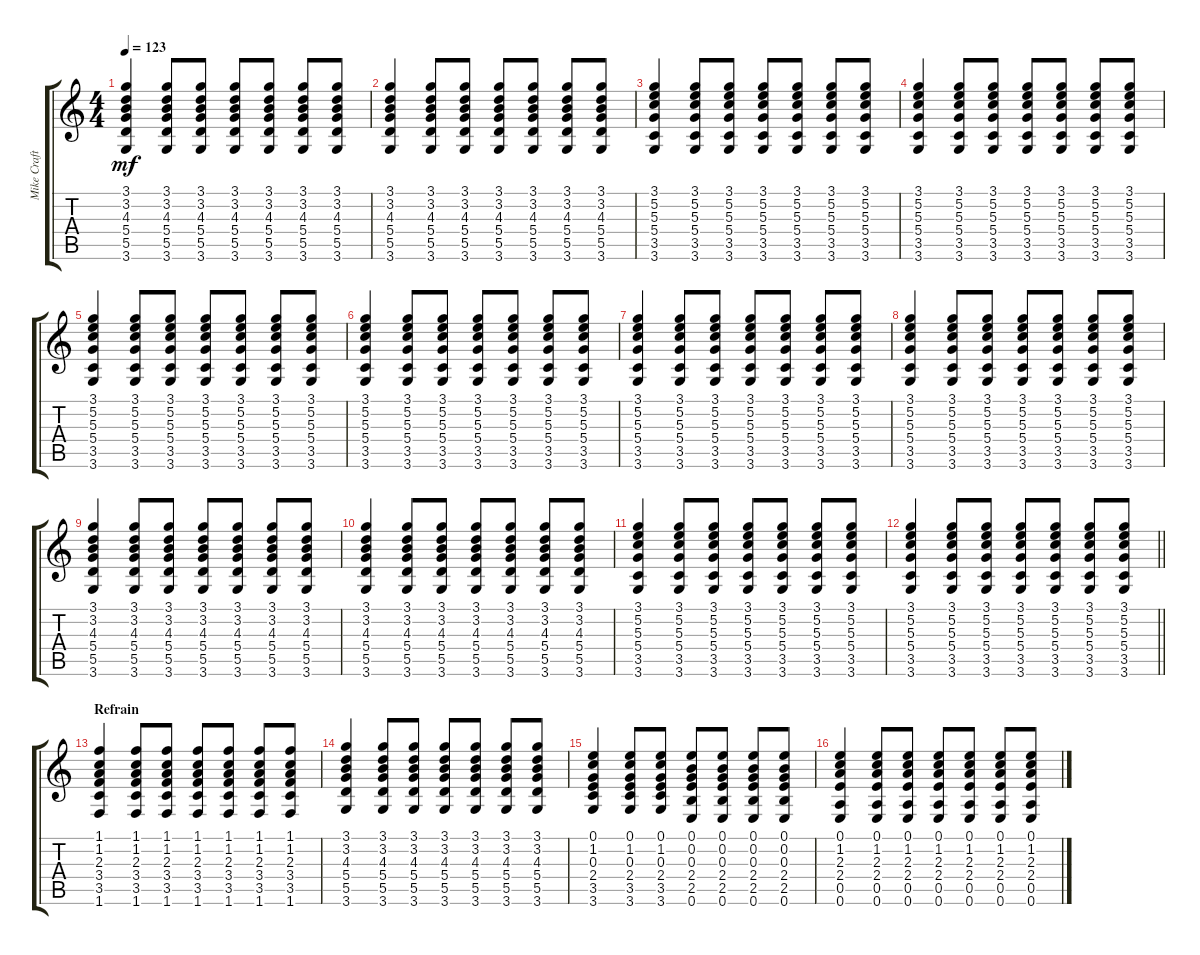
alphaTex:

\track ("Mike Craft - Steel Guitar(Rythm)" "Mike Craft") {instrument acousticguitarsteel}
\staff {score tabs}
\tuning (E4 B3 G3 D3 A2 E2) {hide}
\ts (4 4)
\tempo 123
\clef g2
\ks c
(3.1 3.2 4.3 5.4 5.5 3.6).4{dy mf} (3.1 3.2 4.3 5.4 5.5 3.6).8 (3.1 3.2 4.3 5.4 5.5 3.6).8 (3.1 3.2 4.3 5.4 5.5 3.6).8 (3.1 3.2 4.3 5.4 5.5 3.6).8 (3.1 3.2 4.3 5.4 5.5 3.6).8 (3.1 3.2 4.3 5.4 5.5 3.6).8 |
(3.1 3.2 4.3 5.4 5.5 3.6).4 (3.1 3.2 4.3 5.4 5.5 3.6).8 (3.1 3.2 4.3 5.4 5.5 3.6).8 (3.1 3.2 4.3 5.4 5.5 3.6).8 (3.1 3.2 4.3 5.4 5.5 3.6).8 (3.1 3.2 4.3 5.4 5.5 3.6).8 (3.1 3.2 4.3 5.4 5.5 3.6).8 |
(3.1 5.2 5.3 5.4 3.5 3.6).4 (3.1 5.2 5.3 5.4 3.5 3.6).8 (3.1 5.2 5.3 5.4 3.5 3.6).8 (3.1 5.2 5.3 5.4 3.5 3.6).8 (3.1 5.2 5.3 5.4 3.5 3.6).8 (3.1 5.2 5.3 5.4 3.5 3.6).8 (3.1 5.2 5.3 5.4 3.5 3.6).8 |
(3.1 5.2 5.3 5.4 3.5 3.6).4 (3.1 5.2 5.3 5.4 3.5 3.6).8 (3.1 5.2 5.3 5.4 3.5 3.6).8 (3.1 5.2 5.3 5.4 3.5 3.6).8 (3.1 5.2 5.3 5.4 3.5 3.6).8 (3.1 5.2 5.3 5.4 3.5 3.6).8 (3.1 5.2 5.3 5.4 3.5 3.6).8 |
(3.1 5.2 5.3 5.4 3.5 3.6).4 (3.1 5.2 5.3 5.4 3.5 3.6).8 (3.1 5.2 5.3 5.4 3.5 3.6).8 (3.1 5.2 5.3 5.4 3.5 3.6).8 (3.1 5.2 5.3 5.4 3.5 3.6).8 (3.1 5.2 5.3 5.4 3.5 3.6).8 (3.1 5.2 5.3 5.4 3.5 3.6).8 |
(3.1 5.2 5.3 5.4 3.5 3.6).4 (3.1 5.2 5.3 5.4 3.5 3.6).8 (3.1 5.2 5.3 5.4 3.5 3.6).8 (3.1 5.2 5.3 5.4 3.5 3.6).8 (3.1 5.2 5.3 5.4 3.5 3.6).8 (3.1 5.2 5.3 5.4 3.5 3.6).8 (3.1 5.2 5.3 5.4 3.5 3.6).8 |
(3.1 5.2 5.3 5.4 3.5 3.6).4 (3.1 5.2 5.3 5.4 3.5 3.6).8 (3.1 5.2 5.3 5.4 3.5 3.6).8 (3.1 5.2 5.3 5.4 3.5 3.6).8 (3.1 5.2 5.3 5.4 3.5 3.6).8 (3.1 5.2 5.3 5.4 3.5 3.6).8 (3.1 5.2 5.3 5.4 3.5 3.6).8 |
(3.1 5.2 5.3 5.4 3.5 3.6).4 (3.1 5.2 5.3 5.4 3.5 3.6).8 (3.1 5.2 5.3 5.4 3.5 3.6).8 (3.1 5.2 5.3 5.4 3.5 3.6).8 (3.1 5.2 5.3 5.4 3.5 3.6).8 (3.1 5.2 5.3 5.4 3.5 3.6).8 (3.1 5.2 5.3 5.4 3.5 3.6).8 |
(3.1 3.2 4.3 5.4 5.5 3.6).4 (3.1 3.2 4.3 5.4 5.5 3.6).8 (3.1 3.2 4.3 5.4 5.5 3.6).8 (3.1 3.2 4.3 5.4 5.5 3.6).8 (3.1 3.2 4.3 5.4 5.5 3.6).8 (3.1 3.2 4.3 5.4 5.5 3.6).8 (3.1 3.2 4.3 5.4 5.5 3.6).8 |
(3.1 3.2 4.3 5.4 5.5 3.6).4 (3.1 3.2 4.3 5.4 5.5 3.6).8 (3.1 3.2 4.3 5.4 5.5 3.6).8 (3.1 3.2 4.3 5.4 5.5 3.6).8 (3.1 3.2 4.3 5.4 5.5 3.6).8 (3.1 3.2 4.3 5.4 5.5 3.6).8 (3.1 3.2 4.3 5.4 5.5 3.6).8 |
(3.1 5.2 5.3 5.4 3.5 3.6).4 (3.1 5.2 5.3 5.4 3.5 3.6).8 (3.1 5.2 5.3 5.4 3.5 3.6).8 (3.1 5.2 5.3 5.4 3.5 3.6).8 (3.1 5.2 5.3 5.4 3.5 3.6).8 (3.1 5.2 5.3 5.4 3.5 3.6).8 (3.1 5.2 5.3 5.4 3.5 3.6).8 |
\barLineRight lightlight
(3.1 5.2 5.3 5.4 3.5 3.6).4 (3.1 5.2 5.3 5.4 3.5 3.6).8 (3.1 5.2 5.3 5.4 3.5 3.6).8 (3.1 5.2 5.3 5.4 3.5 3.6).8 (3.1 5.2 5.3 5.4 3.5 3.6).8 (3.1 5.2 5.3 5.4 3.5 3.6).8 (3.1 5.2 5.3 5.4 3.5 3.6).8 |
\section ("" "Refrain")
(1.1 1.2 2.3 3.4 3.5 1.6).4 (1.1 1.2 2.3 3.4 3.5 1.6).8 (1.1 1.2 2.3 3.4 3.5 1.6).8 (1.1 1.2 2.3 3.4 3.5 1.6).8 (1.1 1.2 2.3 3.4 3.5 1.6).8 (1.1 1.2 2.3 3.4 3.5 1.6).8 (1.1 1.2 2.3 3.4 3.5 1.6).8 |
(3.1 3.2 4.3 5.4 5.5 3.6).4 (3.1 3.2 4.3 5.4 5.5 3.6).8 (3.1 3.2 4.3 5.4 5.5 3.6).8 (3.1 3.2 4.3 5.4 5.5 3.6).8 (3.1 3.2 4.3 5.4 5.5 3.6).8 (3.1 3.2 4.3 5.4 5.5 3.6).8 (3.1 3.2 4.3 5.4 5.5 3.6).8 |
(0.1 1.2 0.3 2.4 3.5 3.6).4 (0.1 1.2 0.3 2.4 3.5 3.6).8 (0.1 1.2 0.3 2.4 3.5 3.6).8 (0.1 0.2 0.3 2.4 2.5 0.6).8 (0.1 0.2 0.3 2.4 2.5 0.6).8 (0.1 0.2 0.3 2.4 2.5 0.6).8 (0.1 0.2 0.3 2.4 2.5 0.6).8 |
(0.1 1.2 2.3 2.4 0.5 0.6).4 (0.1 1.2 2.3 2.4 0.5 0.6).8 (0.1 1.2 2.3 2.4 0.5 0.6).8 (0.1 1.2 2.3 2.4 0.5 0.6).8 (0.1 1.2 2.3 2.4 0.5 0.6).8 (0.1 1.2 2.3 2.4 0.5 0.6).8 (0.1 1.2 2.3 2.4 0.5 0.6).8
